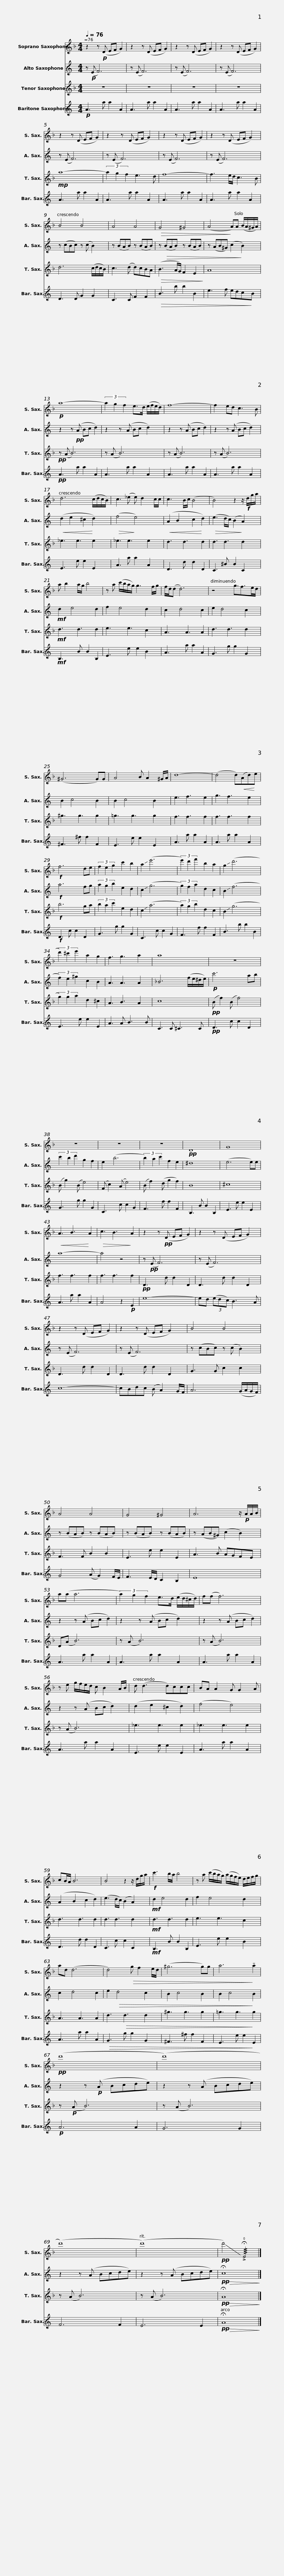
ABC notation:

X:1
%%score 1 2 3 4
L:1/8
Q:1/4=76
M:4/4
I:linebreak $
K:none
V:1 treble transpose=-2
V:2 treble transpose=-9
V:3 treble transpose=-14
V:4 treble transpose=-21
V:1
[K:F] z2 z!p! (D EF G2) | z2 z (D EF G2) | z2 z (D EF G2) | z2 z (D EF G2) | z2 z (D EF G2) | %5
 z2 z (D EF G2) |$ z2 z (D EF G2) | z2 z (D EF G2) | B4 B4 | A4 A4 | %10
!>(! G4 ^G4 | (A4!>)! A)A (B/A/^G/A/) |$!p! a8- | (3a2 g2 f2 e>d (e/f/e/d/) | f8- | %15
 f2 ed c3 B | d6 (c/d/c/B/) | c3 (_e e) d2 c/c/ |$ c3 B/c/ (B4 | B4) z2 z/!f! d/g/a/ | %20
 a b2 a/g/ b4 | z a (c'/b/a/g/) g3 f/g/ | f/d/(d d6) | z4 g3/2f>ed/ | (^G6 G)G |$ %25
 A4 B A2 ^G/A/ | d8- | (d4 d)!<(!(Ad)!<)!e |!f! f6 de | (3f2 e2 g2 c'2 b2 | %30
 !-(!a2 (!-)!e'6 | (3e'2) d'2 f'2 b2 a2 | !-(!g2 (!-)!d'6 |$ (3d'2) ^c'2 e'2 a2 g2 | f3 g3 a2 | %35
 a8 | z8 | z8 | z8 | z8 |$ %40
!pp! D8 | G8 |!<(! A3 B3!<)! A2 |!>(! c3 B3!>)! A2 | z2 z!pp! (D EF G2) | %45
 z2 z (D EF G2) | z2 z (D EF G2) |$ z2 z (D EF G2) | B4 B4 | A4 A4 | %50
 G4 ^G4 | A6 z/!p! A/A/B/ |$ a(a a6 | (3a2) g2 f2 e>d (e/d/^c/d/) | f(f f6) | %55
 z e g/f/e/d/ c B2 A/B/ | d (d3 d)ccc |$ BA A2 G G2 A | cB/A/ B6 | B4 z2 z/ d/g/a/ | %60
!f! c'3 b/a/ b4 | z a (c'/b/a/g/) (a/g/f/e/) d/e/f/g/ | ad (d6 |$ d4)!>(! g f2 e/d/ | (^g6 g)g | %65
 a6!>)! !tenuto!a2 |!pp! (d'8 | (d'8) | (d'8) | (d'8) |$ %70
!pp! !-(!d'4) !-)!!///!!>!!fermata!!0!E4 |] %71
V:2
[K:C] z!p! (E F6) | z (E F6) | z (E F6) | z (E F6) | z (E F6) | %5
 z (E F6) |$ z (E F6) | z (E F6) | z (cBc) z (c B2) | z (BAB) z (BAB) | %10
 z!>(! (BAB) z (BAB) | z (AB^G) (c2!>)! B2) |$ z2 z!pp! (A Bc d2) | z2 z (A Bc d2) | z2 z (A Bc d2) | %15
 z2 z (A Bc d2) |!<(! (d2 e2 ^c2!<)! d2) |!>(! (f4!>)! e4) |$!<(! (A2 B2 c2!<)! d2) |!>(! (e3 d/c/) (B2!>)! A2) | %20
!mf! d2 e4 d2 | f2 e4 d2 | c2 d4 c2 | e2 d4 c2 | B2 c4 B2 |$ %25
 B2 c4 B2 | e3 f3 e2 | g3 f3 e2 |!f! a6 fg | (3a2 g2 b2 e2 d2 | %30
 !-(!c2 (!-)!g6 | (3g2) f2 a2 d2 c2 | !-(!B2 (!-)!f6 |$ (3f2) e2 ^g2 c2 B2 | A3 A3 A2 | %35
 _B6 (f/e/^d/e/) |!p! c'6 ab | (3c'2 b2 d'2 g2 f2 | e2 (b6 | (3b2) a2 c'2 f2 e2 |$ %40
 ^d8 | (e6 e)e | a8- | a4 z4 | z!pp! (E F6) | %45
 z (E F6) | z (E F6) |$ z (E F6) | z (cBc) z (c B2) | z (BAB) z (BAB) | %50
 z (BAB) z (BAB) | z (AB^G) (c2 B2) |$ z2 z (A Bc d2) | z2 z (A Bc d2) | z2 z (A Bc d2) | %55
 z2 z (A Bc d2) | (d2 e2 ^c2 d2) |$ (f4 e4) | (A2 B2 c2 d2) | (e3 d/c/) (B2 A2) | %60
!mf! d2 e4 d2 | f2 e4 d2 | c2 d4 c2 |$ e2!>(! d4 c2 | B2 c4 B2 | %65
 B2 c4!>)! B2 | z2 z!p! (A Bcde) | z2 z (A Bcde) | z2 z (A Bcde) | z2 z (A Bcde) |$ %70
!pp!!>(! !fermata!c8!>)! |] %71
V:3
[K:F] z8 | z8 | z8 | z8 |!mp! a8- | %5
 (3a2 g2 f2 e3 d |$ f8- | f3 e/d/ c3 B | d6 (c/d/c/B/) | c3 (d d)cBA | %10
!>(! (B3 A/G/) F2 E2!>)! | A8 |$!pp! z (A B6) | z (A B6) | z (A B6) | %15
 z (A B6) | _e3 e3 e2 | _e3 e3 e2 |$ d3 d3 d2 | d3 d3 d2 | %20
!mf! d3 d3 d2 | e3 e3 c2 | A3 A3 A2 | d3 d3 d2 | ^g3 g3 g2 |$ %25
 =g3 g3 g2 | f3 f3 f2 | f3 f3 f2 |!f! b6 ga | (3b2 a2 c'2 e2 d2 | %30
 !-(!c2 (!-)!a6 | (3a2) g2 b2 d2 c2 | !-(!B2 (!-)!g6 |$ (3g2) g2 a2 d2 ^c2 | A3 B3 A2 | %35
 c8 |!pp! (B f2) (B f4) | (B g2) (B e4) | (F c2) (A e4) | (B f2) (d g2 f2) |$ %40
 B8 | ^c8 | f3 f3 f2 | f3 f3 f2 |!pp! D3 d d2 D2 | %45
 D3 d d2 D2 | D3 d d2 D2 |$ D3 d d2 D2 | G3 G c2 c2 | F3 F B2 B2 | %50
 E3 e e2 E2 | A3 B AGFE |$ D(A B6) | z (A B6) | z (A B6) | %55
 z (A B6) | _e3 e3 e2 |$ _e3 e3 e2 | d3 d3 d2 | d3 d3 d2 | %60
!mf! d3 d3 d2 | e3 e3 c2 | A3 A3 A2 |$ d3!>(! d3 d2 | ^g3 g3 g2 | %65
 =g3 g3!>)! g2 | z!p! (A B6) | z (A B6) | z (A B6) | z (A B6) |$ %70
!pp!!>(! !fermata!A8!>)! |] %71
V:4
[K:C]!p! A3 a a2 A2 | A3 a a2 A2 | A3 a a2 A2 | A3 a a2 A2 | A3 a a2 A2 | %5
 A3 a a2 A2 |$ A3 a a2 A2 | A3 a a2 A2 | D3 D G2 G2 | C3 C F2 F2 | %10
!>(! B3 b b2 B2 | e3 f edc!>)!B |$!pp! A3 a a2 A2 | A3 a a2 A2 | A3 a a2 A2 | %15
 A3 a a2 A2 | E3 e e2 E2 | A3 a a2 A2 |$ D3 d d2 D2 | C3 ^B B2 C2 | %20
!mf! B,3 B B2 B,2 | E3 e e2 B2 | A3 a a2 A2 | G3 g g2 G2 | ^F3 ^f f2 F2 |$ %25
 E3 e e2 E2 | A3 a a2 A2 | A3 a a2 A2 |!f! D3 c c2 D2 | G3 g g2 G2 | %30
 C3 c c2 G2 | F3 f f2 F2 | B3 b b2 B2 |$ E3 e e2 E2 | A3 A B3 B | %35
 C3 C ^C3 C |!pp! D3 c c2 D2 | G3 g g2 G2 | C3 c c2 G2 | F3 f f2 F2 |$ %40
 B,3 B B2 B,2 | E3 e e2 E2 | A3 a a2 A2 | A4 z2!p! E2 | e8- | %45
 ed (3(edc) B3 A | c8- |$ cBdc (B A2) G/F/ | A6 (G/A/G/F/) | G4 (A G2) F/E/ | %50
 F3 E/D/ C2 B,2 | E8 |$ A3 a a2 A2 | A3 a a2 A2 | A3 a a2 A2 | %55
 A3 a a2 A2 | E3 e e2 E2 |$ A3 a a2 A2 | D3 d d2 D2 | C3 c c2 C2 | %60
!mf! B,3 B B2 B,2 | E3 e e2 B2 | A3 a a2 A2 |$!>(! G3 g g2 G2 | ^F3 ^f f2 F2 | %65
 E3 e e2!>)! E2 |!p! A6 A2 | G6 G2 | F6 F2 | E6 E2 |$ %70
!pp!!>(! !fermata!A8!>)! |] %71
